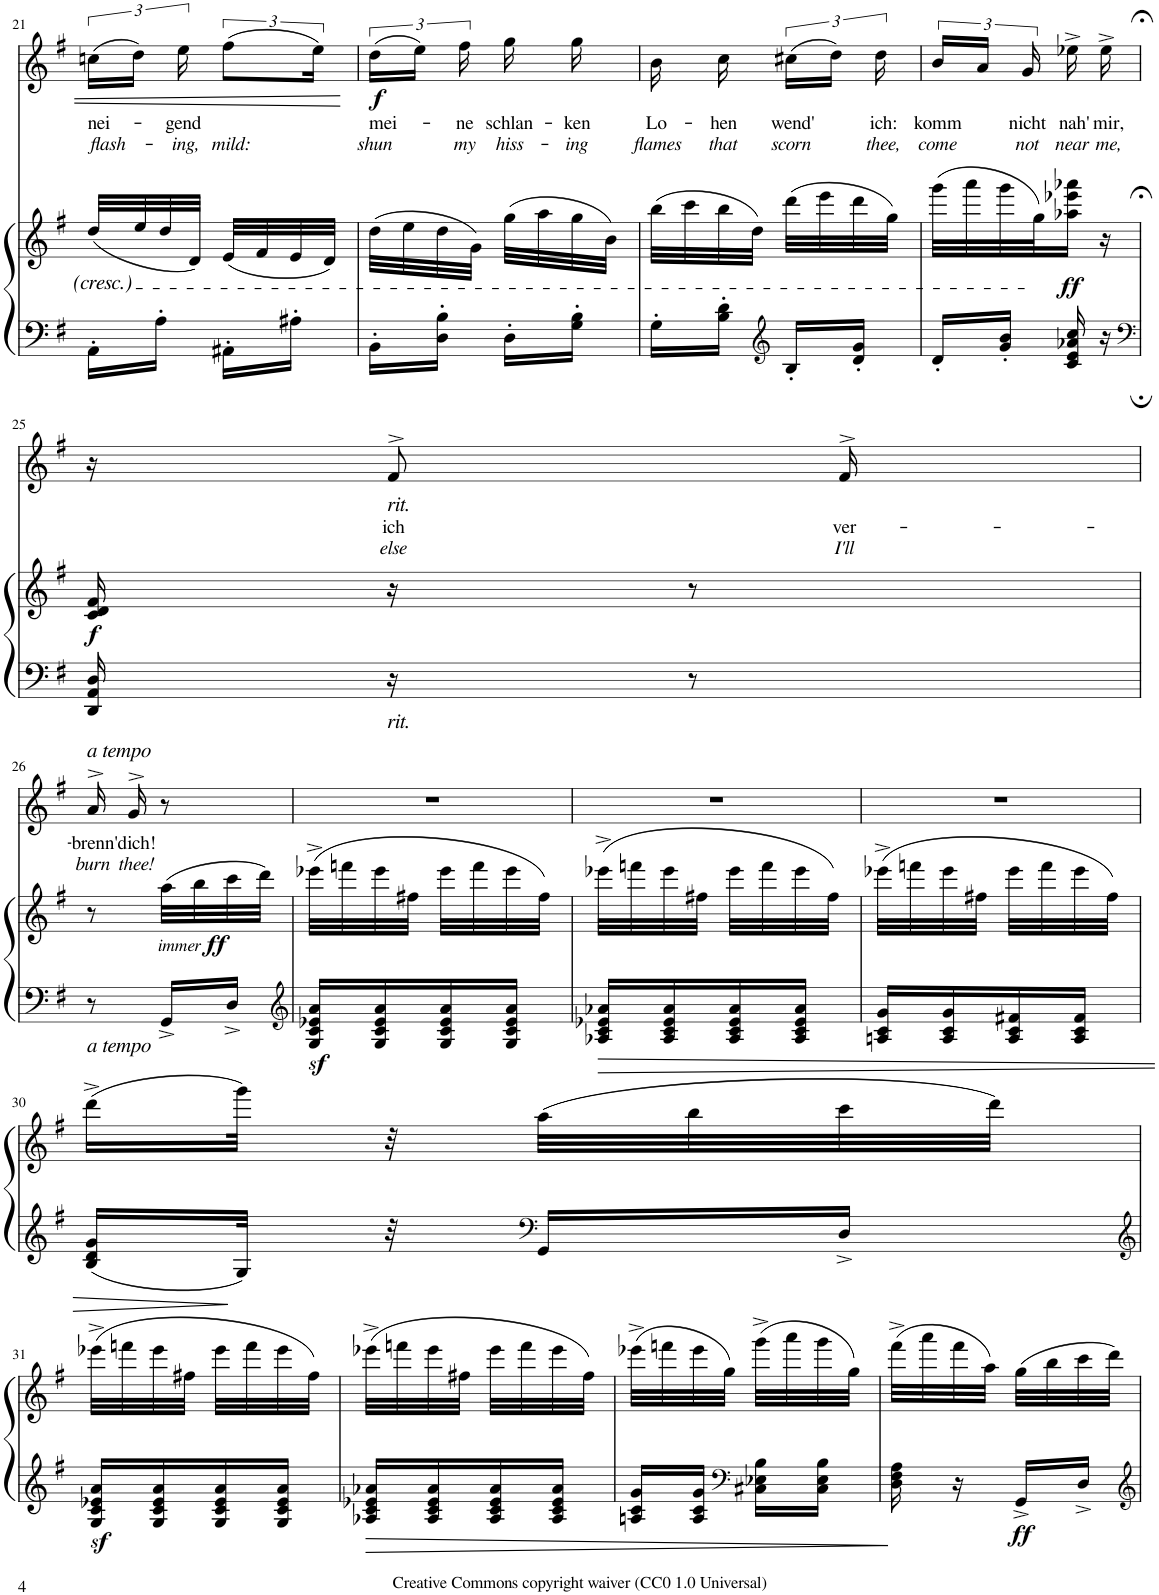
**kern	**kern	**dynam	**kern	**text	**text	**dynam
*part2	*part2	*part2	*part1	*part1	*part1	*part1
*staff3	*staff2	*staff2/3	*staff1	*staff1	*staff1	*staff1
*I"Piano	*	*	*I"Voice	*	*	*
*I'Pno	*	*	*	*	*	*
!!LO:PB:g=z
*clefF4	*clefG2	*	*clefG2	*	*	*
*k[f#]	*k[f#]	*	*k[f#]	*	*	*
*M4/16	*M4/16	*	*M4/16	*	*	*
=21	=21	=21	=21	=21	=21	=21
!	!	!	!	!LO:LY:b	!LO:LY:b	!
16AA'\LL	(32dd/LLL	.	(24ccn\LL	nei-	flash-	.
.	32ee/	.	.	.	.	.
.	.	.	24dd\JJ)	.	.	.
16A'\JJ	32dd/	.	.	.	.	.
!	!	!	!	!LO:LY:b	!LO:LY:b	!
.	.	.	24ee\	-gend	-ing,	.
.	32d/JJJ)	.	.	.	.	.
!	!	!	!	!	!LO:LY:b	!
16AA#X'\LL	(32e/LLL	.	(12ff#\L	.	mild:	.
.	32f#/	.	.	.	.	.
16A#X'\JJ	32e/	.	.	.	.	.
.	.	.	24ee\Jk)	.	.	.
.	32d/JJJ)	.	.	.	.	.
=22	=22	=22	=22	=22	=22	=22
!	!	!	!	!LO:LY:b	!LO:LY:b	!LO:DY:b
16BB'\LL	(32dd\LLL	.	(24dd\LL	mei-	shun	f
.	32ee\	.	.	.	.	.
.	.	.	24ee\JJ)	.	.	.
16D\' 16B\'JJ	32dd\	.	.	.	.	.
!	!	!	!	!LO:LY:b	!LO:LY:b	!
.	.	.	24ff#\	-ne	my	.
.	32g\JJJ)	.	.	.	.	.
!	!	!	!	!LO:LY:b	!LO:LY:b	!
16D'\LL	(32gg\LLL	.	16gg\	schlan-	hiss-	.
.	32aa\	.	.	.	.	.
!	!	!	!	!LO:LY:b	!LO:LY:b	!
16G\' 16B\'JJ	32gg\	.	16gg\	-ken	-ing	.
.	32b\JJJ)	.	.	.	.	.
=23	=23	=23	=23	=23	=23	=23
!	!	!	!	!LO:LY:b	!LO:LY:b	!
16G'\LL	(32bb\LLL	.	16b\	Lo-	flames	.
.	32ccc\	.	.	.	.	.
!	!	!	!	!LO:LY:b	!LO:LY:b	!
16B\' 16d\'JJ	32bb\	.	16cc\	-hen	that	.
.	32dd\JJJ)	.	.	.	.	.
*clefG2	*	*	*	*	*	*
!	!	!	!	!LO:LY:b	!LO:LY:b	!
16B'/LL	(32ddd\LLL	.	(24cc#X\LL	wend'	scorn	.
.	32eee\	.	.	.	.	.
.	.	.	24dd\JJ)	.	.	.
16d/' 16g/'JJ	32ddd\	.	.	.	.	.
!	!	!	!	!LO:LY:b	!LO:LY:b	!
.	.	.	24dd\	ich:	thee,	.
.	32gg\JJJ)	.	.	.	.	.
=24	=24	=24	=24	=24	=24	=24
!	!	!	!	!LO:LY:b	!LO:LY:b	!
16d'/LL	(32ggg\LLL	.	24b/LL	komm	come	.
.	32aaa\	.	.	.	.	.
.	.	.	24a/JJ	.	.	.
16g/' 16b/'JJ	32ggg\	.	.	.	.	.
!	!	!	!	!LO:LY:b	!LO:LY:b	!
.	.	.	24g/	nicht	not	.
.	32gg\J)	.	.	.	.	.
!	!	!LO:DY:b	!	!LO:LY:b	!LO:LY:b	!
16c/ 16e/ 16a-X/ 16cc/	16aa-X\ 16eee-X\ 16aaa-X\JJ	ff	16ee-X^\	nah'	near	.
!	!	!	!	!LO:LY:b	!LO:LY:b	!
16r;	16r;<	.	16ee-;<^\	mir,	me,	.
!!LO:LB:g=z
=25	=25	=25	=25	=25	=25	=25
*clefF4	*	*	*	*	*	*
!	!	!LO:DY:b	!	!	!	!
16DD/ 16AA/ 16D/	16c/ 16d/ 16f#/	f	16r	.	.	.
!	!	!	!LO:TX:b:i:t=rit.	!	!	!
!LO:TX:b:i:t=rit.	!	!	!	!	!	!
!	!	!	!	!LO:LY:b	!LO:LY:b	!
16r	16r	.	8f#^>/	ich	else	.
8r	8r	.	.	.	.	.
!	!	!	!	!LO:LY:b	!LO:LY:b	!
.	.	.	16f#^>/	ver-	I'll	.
!!LO:LB:g=z
=26	=26	=26	=26	=26	=26	=26
!	!	!	!LO:TX:a:i:t=a tempo	!	!	!
!LO:TX:b:i:t=a tempo	!	!	!	!	!	!
!	!	!	!	!LO:LY:b	!LO:LY:b	!
8r	8r	.	16a^>/	-brenn'	burn	.
!	!	!	!	!LO:LY:b	!LO:LY:b	!
.	.	.	16g^>/	dich!	thee!	.
!	!	!LO:DY:b	!	!	!	!
!	!	!LO:DY:n=1:b	!	!	!	!
16GG^/LL	(32aa\LLL	other-dynamics ff	8r	.	.	.
.	32bb\	.	.	.	.	.
16D^/JJ	32ccc\	.	.	.	.	.
.	32ddd\JJJ)	.	.	.	.	.
=27	=27	=27	=27	=27	=27	=27
*clefG2	*	*	*	*	*	*
16G/z< 16c/z< 16e-X/z< 16a/z<LL	(32eee-X^\LLL	.	4r	.	.	.
.	32fffn\	.	.	.	.	.
16G/ 16c/ 16e-/ 16a/	32eee-\	.	.	.	.	.
.	32ff#X\JJJ	.	.	.	.	.
16G/ 16c/ 16e-/ 16a/	32eee-\LLL	.	.	.	.	.
.	32fff\	.	.	.	.	.
16G/ 16c/ 16e-/ 16a/JJ	32eee-\	.	.	.	.	.
.	32ff#\JJJ)	.	.	.	.	.
=28	=28	=28	=28	=28	=28	=28
16A-X/ 16c/ 16e-X/ 16a-X/LL	(32eee-X^\LLL	.	4r	.	.	.
.	32fffn\	.	.	.	.	.
16A-/ 16c/ 16e-/ 16a-/	32eee-\	.	.	.	.	.
.	32ff#X\JJJ	.	.	.	.	.
16A-/ 16c/ 16e-/ 16a-/	32eee-\LLL	.	.	.	.	.
.	32fff\	.	.	.	.	.
16A-/ 16c/ 16e-/ 16a-/JJ	32eee-\	.	.	.	.	.
.	32ff#\JJJ)	.	.	.	.	.
=29	=29	=29	=29	=29	=29	=29
16An/ 16c/ 16g/LL	(32eee-X^\LLL	.	4r	.	.	.
.	32fffn\	.	.	.	.	.
16A/ 16c/ 16g/	32eee-\	.	.	.	.	.
.	32ff#X\JJJ	.	.	.	.	.
16A/ 16c/ 16f#X/	32eee-\LLL	.	.	.	.	.
.	32fff\	.	.	.	.	.
16A/ 16c/ 16f#/JJ	32eee-\	.	.	.	.	.
.	32ff#\JJJ)	.	.	.	.	.
!!LO:LB:g=z
=30	=30	=30	=30	=30	=30	=30
16B/ 16d/ 16g/LL	(16ddd^\LL	.	4r	.	.	.
32G/JJk	32ggg\JJk)	.	.	.	.	.
32r	32r	.	.	.	.	.
*clefF4	*	*	*	*	*	*
16GG/LL	(32aa\LLL	.	.	.	.	.
.	32bb\	.	.	.	.	.
16D^/JJ	32ccc\	.	.	.	.	.
.	32ddd\JJJ)	.	.	.	.	.
!!LO:LB:g=z
=31	=31	=31	=31	=31	=31	=31
*clefG2	*	*	*	*	*	*
*	*	*	*k[f#]	*	*	*
16G/z< 16c/z< 16e-X/z< 16a/z<LL	(32eee-X^\LLL	.	4r	.	.	.
.	32fffn\	.	.	.	.	.
16G/ 16c/ 16e-/ 16a/	32eee-\	.	.	.	.	.
.	32ff#X\JJJ	.	.	.	.	.
16G/ 16c/ 16e-/ 16a/	32eee-\LLL	.	.	.	.	.
.	32fff\	.	.	.	.	.
16G/ 16c/ 16e-/ 16a/JJ	32eee-\	.	.	.	.	.
.	32ff#\JJJ)	.	.	.	.	.
=32	=32	=32	=32	=32	=32	=32
16A-X/ 16c/ 16e-X/ 16a-X/LL	(32eee-X^\LLL	.	4r	.	.	.
.	32fffn\	.	.	.	.	.
16A-/ 16c/ 16e-/ 16a-/	32eee-\	.	.	.	.	.
.	32ff#X\JJJ	.	.	.	.	.
16A-/ 16c/ 16e-/ 16a-/	32eee-\LLL	.	.	.	.	.
.	32fff\	.	.	.	.	.
16A-/ 16c/ 16e-/ 16a-/JJ	32eee-\	.	.	.	.	.
.	32ff#\JJJ)	.	.	.	.	.
=33	=33	=33	=33	=33	=33	=33
16An/ 16c/ 16g/LL	(32eee-X^\LLL	.	4r	.	.	.
.	32fffn\	.	.	.	.	.
16A/ 16c/ 16g/JJ	32eee-\	.	.	.	.	.
.	32gg\JJJ)	.	.	.	.	.
*clefF4	*	*	*	*	*	*
16C#X\ 16E-X\ 16B\LL	(32ggg^\LLL	.	.	.	.	.
.	32aaa\	.	.	.	.	.
16C#\ 16E-\ 16B\JJ	32ggg\	.	.	.	.	.
.	32gg\JJJ)	.	.	.	.	.
=34	=34	=34	=34	=34	=34	=34
16D\ 16F#\ 16A\	(32fff#^\LLL	.	4r	.	.	.
.	32aaa\	.	.	.	.	.
16r	32fff#\	.	.	.	.	.
.	32aa\JJJ)	.	.	.	.	.
!	!	!LO:DY:b=2	!	!	!	!
16GG^/LL	(32gg\LLL	ff	.	.	.	.
.	32bb\	.	.	.	.	.
16D^/JJ	32ccc\	.	.	.	.	.
.	32ddd\JJJ)	.	.	.	.	.
=	=	=	=	=	=	=
*-	*-	*-	*-	*-	*-	*-
